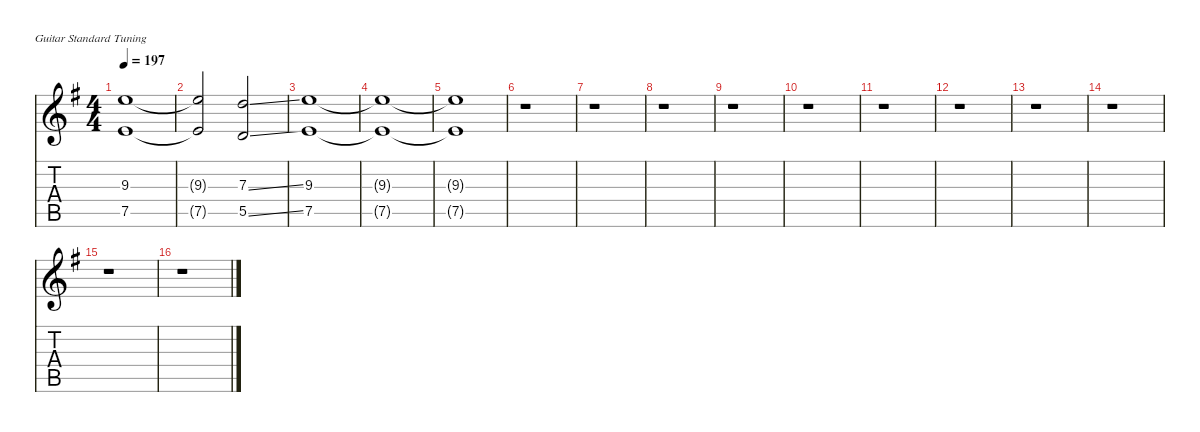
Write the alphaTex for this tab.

\defaultSystemsLayout 4
\hideDynamics
\bracketExtendMode nobrackets
\singleTrackTrackNamePolicy hidden
\multiTrackTrackNamePolicy hidden
\firstSystemTrackNameMode fullname
\firstSystemTrackNameOrientation horizontal
\otherSystemsTrackNameOrientation horizontal
\track ("Guitar 3" "od.guit.") {defaultSystemsLayout 8 instrument overdrivenguitar}
\staff {score tabs}
\tuning (E4 B3 G3 D3 A2 E2)
\ts (4 4)
\tempo 197
\clef g2
\ks eminor
(9.3{t acc forcenatural} 7.5{t acc forcenatural}).1{dy f beam Up} |
(9.3{t acc forcenatural} 7.5{t acc forcenatural}).2{beam Up} (7.3{ss acc forcenatural} 5.5{ss acc forcenatural}).2{beam Up} |
(9.3{acc forcenatural} 7.5{acc forcenatural}).1{beam Up} |
(9.3{t acc forcenatural} 7.5{t acc forcenatural}).1{beam Up} |
(9.3{t acc forcenatural} 7.5{t acc forcenatural}).1{beam Up} |
r.1{beam Down} |
r.1{beam Down} |
r.1{beam Down} |
r.1{beam Down} |
r.1{beam Down} |
r.1{beam Down} |
r.1{beam Down} |
r.1{beam Down} |
r.1{beam Down} |
r.1{beam Down} |
r.1{beam Down}
